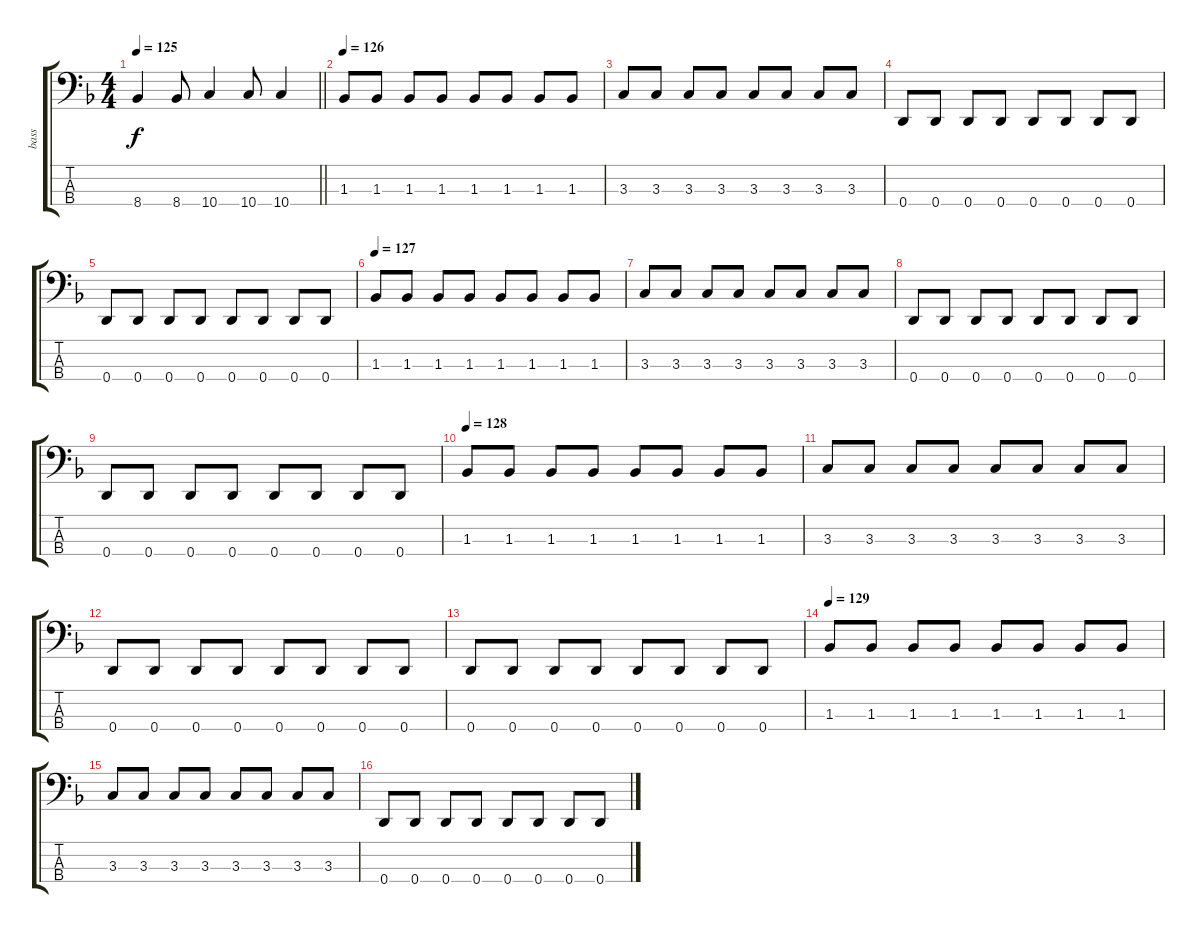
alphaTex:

\track ("bass" "bass") {instrument electricbasspick}
\staff {score tabs}
\tuning (G2 D2 A1 D1) {hide}
\ts (4 4)
\tempo 125
\clef f4
\barLineRight lightlight
\ks f
8.4.4{dy f} 8.4.8 10.4.4 10.4.8 10.4.4 |
\section ("" "")
\tempo 126
1.3.8 1.3.8 1.3.8 1.3.8 1.3.8 1.3.8 1.3.8 1.3.8 |
3.3.8 3.3.8 3.3.8 3.3.8 3.3.8 3.3.8 3.3.8 3.3.8 |
0.4.8 0.4.8 0.4.8 0.4.8 0.4.8 0.4.8 0.4.8 0.4.8 |
0.4.8 0.4.8 0.4.8 0.4.8 0.4.8 0.4.8 0.4.8 0.4.8 |
\tempo 127
1.3.8 1.3.8 1.3.8 1.3.8 1.3.8 1.3.8 1.3.8 1.3.8 |
3.3.8 3.3.8 3.3.8 3.3.8 3.3.8 3.3.8 3.3.8 3.3.8 |
0.4.8 0.4.8 0.4.8 0.4.8 0.4.8 0.4.8 0.4.8 0.4.8 |
0.4.8 0.4.8 0.4.8 0.4.8 0.4.8 0.4.8 0.4.8 0.4.8 |
\tempo 128
1.3.8 1.3.8 1.3.8 1.3.8 1.3.8 1.3.8 1.3.8 1.3.8 |
3.3.8 3.3.8 3.3.8 3.3.8 3.3.8 3.3.8 3.3.8 3.3.8 |
0.4.8 0.4.8 0.4.8 0.4.8 0.4.8 0.4.8 0.4.8 0.4.8 |
0.4.8 0.4.8 0.4.8 0.4.8 0.4.8 0.4.8 0.4.8 0.4.8 |
\tempo 129
1.3.8 1.3.8 1.3.8 1.3.8 1.3.8 1.3.8 1.3.8 1.3.8 |
3.3.8 3.3.8 3.3.8 3.3.8 3.3.8 3.3.8 3.3.8 3.3.8 |
0.4.8 0.4.8 0.4.8 0.4.8 0.4.8 0.4.8 0.4.8 0.4.8
